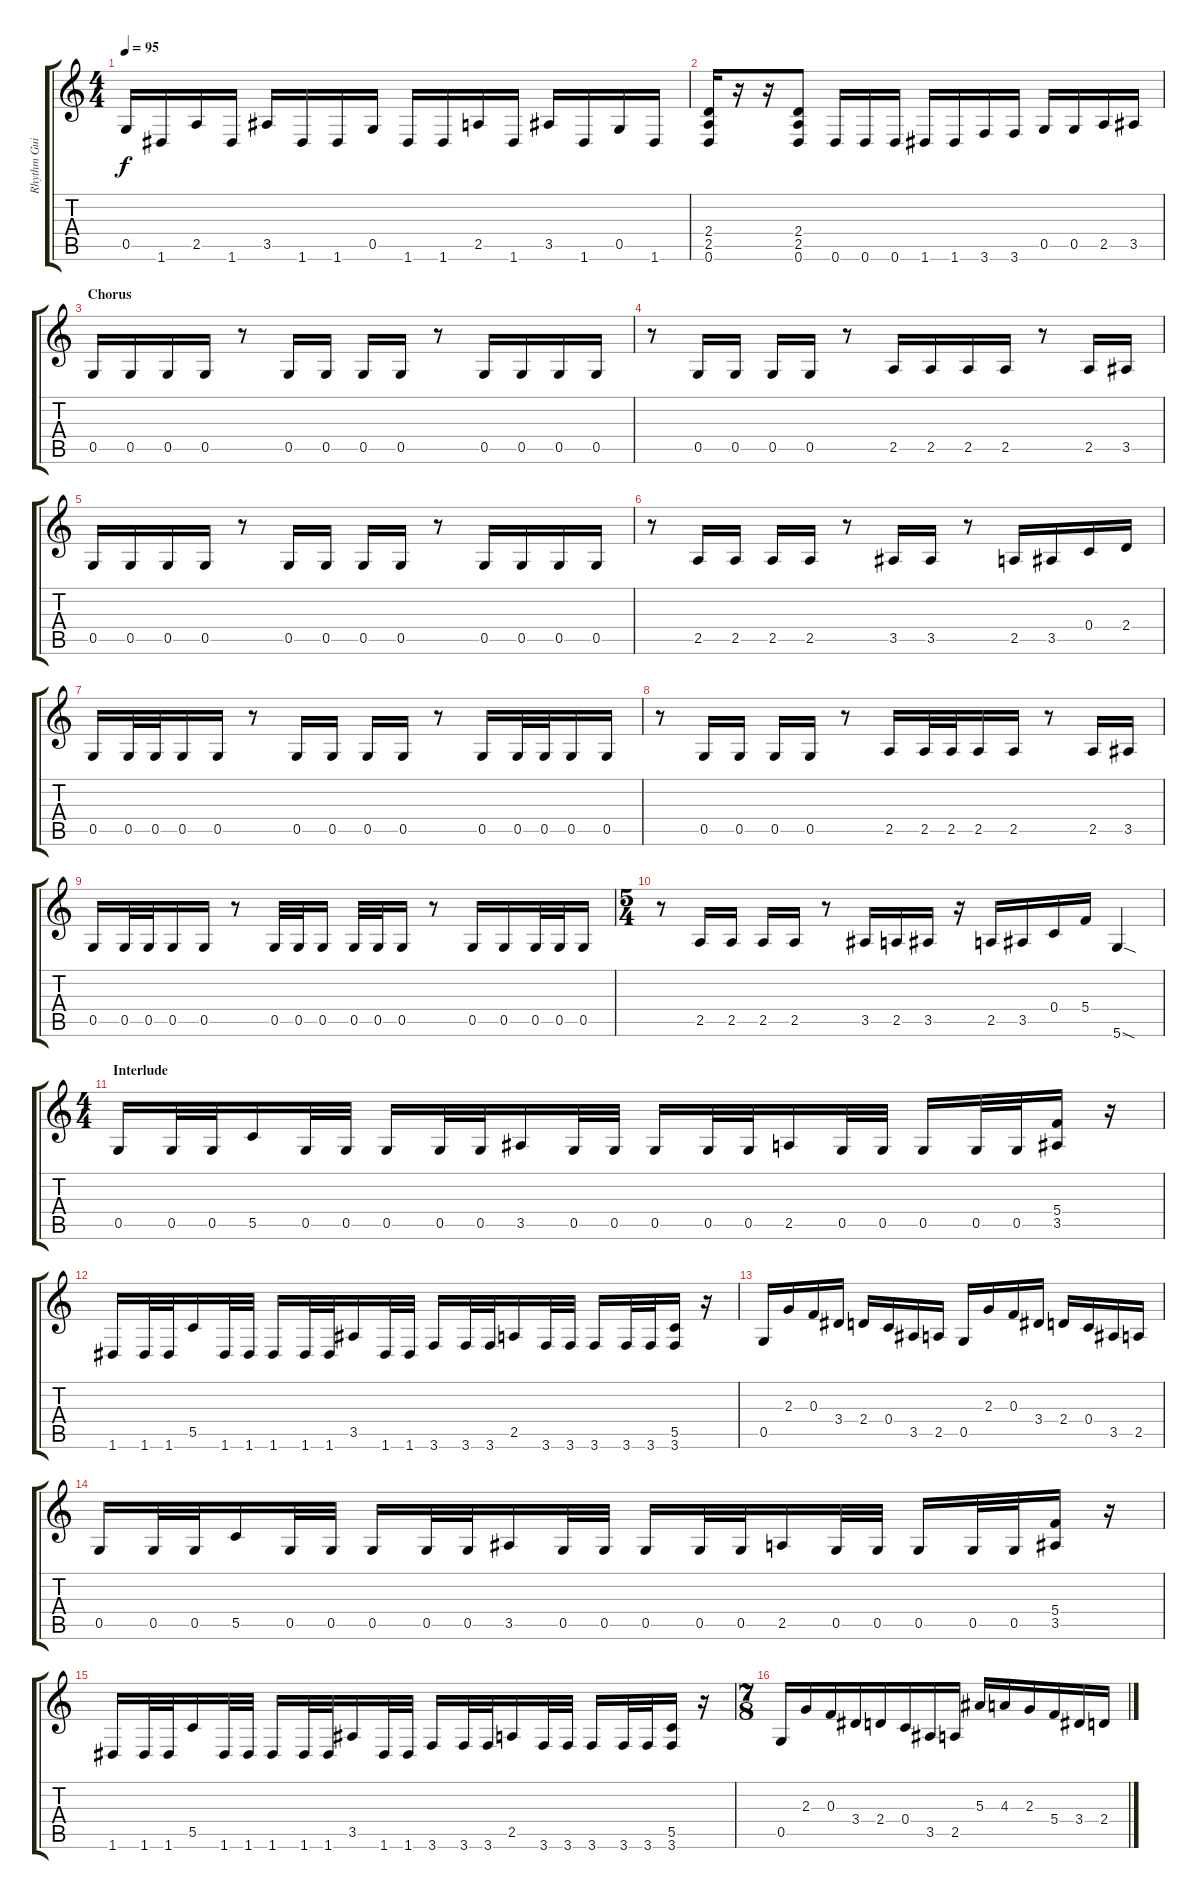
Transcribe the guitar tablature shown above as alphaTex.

\track ("Rhythm Guitar" "Rhythm Gui") {instrument distortionguitar}
\staff {score tabs}
\tuning (D4 A3 F3 C3 G2 D2) {hide}
\ts (4 4)
\tempo 95
\clef g2
\ks c
0.5.16{dy f} 1.6.16 2.5.16 1.6.16 3.5.16 1.6.16 1.6.16 0.5.16 1.6.16 1.6.16 2.5.16 1.6.16 3.5.16 1.6.16 0.5.16 1.6.16 |
(2.4 2.5 0.6).16 r.16 r.16 (2.4 2.5 0.6).8 0.6.16 0.6.16 0.6.16 1.6.16 1.6.16 3.6.16 3.6.16 0.5.16 0.5.16 2.5.16 3.5.16 |
\section ("" "Chorus")
0.5.16 0.5.16 0.5.16 0.5.16 r.8 0.5.16 0.5.16 0.5.16 0.5.16 r.8 0.5.16 0.5.16 0.5.16 0.5.16 |
r.8 0.5.16 0.5.16 0.5.16 0.5.16 r.8 2.5.16 2.5.16 2.5.16 2.5.16 r.8 2.5.16 3.5.16 |
0.5.16 0.5.16 0.5.16 0.5.16 r.8 0.5.16 0.5.16 0.5.16 0.5.16 r.8 0.5.16 0.5.16 0.5.16 0.5.16 |
r.8 2.5.16 2.5.16 2.5.16 2.5.16 r.8 3.5.16 3.5.16 r.8 2.5.16 3.5.16 0.4.16 2.4.16 |
0.5.16 0.5.32 0.5.32 0.5.16 0.5.16 r.8 0.5.16 0.5.16 0.5.16 0.5.16 r.8 0.5.16 0.5.32 0.5.32 0.5.16 0.5.16 |
r.8 0.5.16 0.5.16 0.5.16 0.5.16 r.8 2.5.16 2.5.32 2.5.32 2.5.16 2.5.16 r.8 2.5.16 3.5.16 |
0.5.16 0.5.32 0.5.32 0.5.16 0.5.16 r.8 0.5.32 0.5.32 0.5.16 0.5.32 0.5.32 0.5.16 r.8 0.5.16 0.5.16 0.5.32 0.5.32 0.5.16 |
\ts (5 4)
r.8 2.5.16 2.5.16 2.5.16 2.5.16 r.8 3.5.16 2.5.16 3.5.16 r.16 2.5.16 3.5.16 0.4.16 5.4.16 5.6{sod}.4 |
\ts (4 4)
\section ("" "Interlude")
0.5.16 0.5.32 0.5.32 5.5.16 0.5.32 0.5.32 0.5.16 0.5.32 0.5.32 3.5.16 0.5.32 0.5.32 0.5.16 0.5.32 0.5.32 2.5.16 0.5.32 0.5.32 0.5.16 0.5.32 0.5.32 (5.4 3.5).16 r.16 |
1.6.16 1.6.32 1.6.32 5.5.16 1.6.32 1.6.32 1.6.16 1.6.32 1.6.32 3.5.16 1.6.32 1.6.32 3.6.16 3.6.32 3.6.32 2.5.16 3.6.32 3.6.32 3.6.16 3.6.32 3.6.32 (5.5 3.6).16 r.16 |
0.5.16 2.3.16 0.3.16 3.4.16 2.4.16 0.4.16 3.5.16 2.5.16 0.5.16 2.3.16 0.3.16 3.4.16 2.4.16 0.4.16 3.5.16 2.5.16 |
0.5.16 0.5.32 0.5.32 5.5.16 0.5.32 0.5.32 0.5.16 0.5.32 0.5.32 3.5.16 0.5.32 0.5.32 0.5.16 0.5.32 0.5.32 2.5.16 0.5.32 0.5.32 0.5.16 0.5.32 0.5.32 (5.4 3.5).16 r.16 |
1.6.16 1.6.32 1.6.32 5.5.16 1.6.32 1.6.32 1.6.16 1.6.32 1.6.32 3.5.16 1.6.32 1.6.32 3.6.16 3.6.32 3.6.32 2.5.16 3.6.32 3.6.32 3.6.16 3.6.32 3.6.32 (5.5 3.6).16 r.16 |
\ts (7 8)
0.5.16 2.3.16 0.3.16 3.4.16 2.4.16 0.4.16 3.5.16 2.5.16 5.3.16 4.3.16 2.3.16 5.4.16 3.4.16 2.4.16
